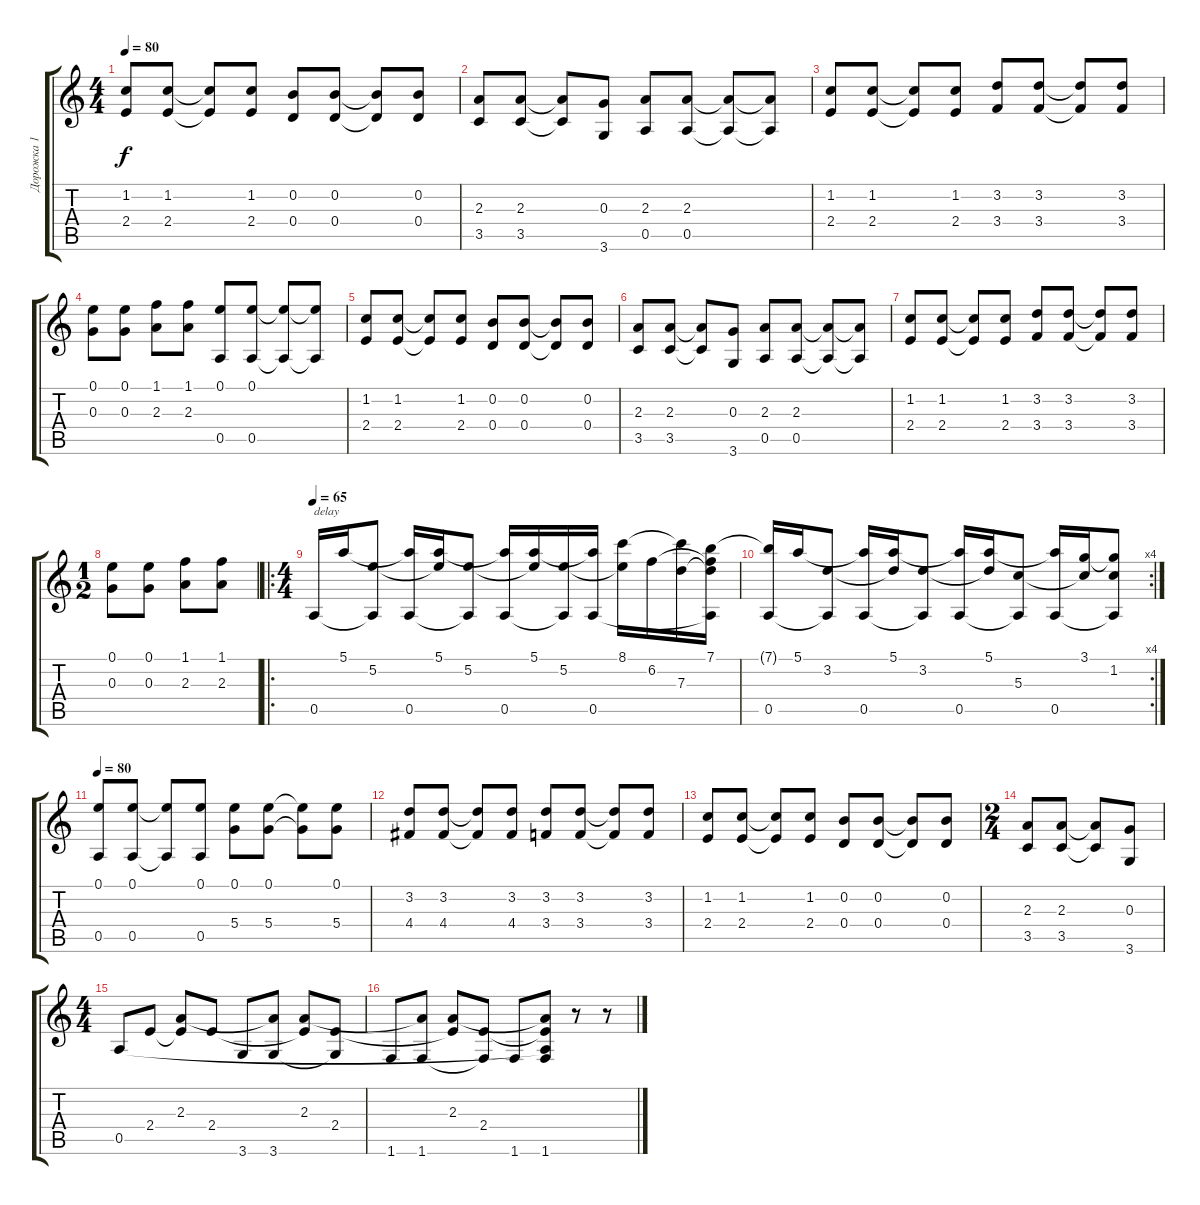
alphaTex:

\track ("Дорожка 1" "Дорожка 1") {instrument acousticguitarnylon}
\staff {score tabs}
\tuning (E4 B3 G3 D3 A2 E2) {hide}
\ts (4 4)
\tempo 80
\clef g2
\ks c
(1.2 2.4).8{dy f instrument acousticguitarnylon} (1.2 2.4).8 (1.2{t} 2.4{t}).8 (1.2 2.4).8 (0.2 0.4).8 (0.2 0.4).8 (0.2{t} 0.4{t}).8 (0.2 0.4).8 |
(2.3 3.5).8 (2.3 3.5).8 (2.3{t} 3.5{t}).8 (0.3 3.6).8 (2.3 0.5).8 (2.3 0.5).8 (2.3{t} 0.5{t}).8 (2.3{t} 0.5{t}).8 |
(1.2 2.4).8 (1.2 2.4).8 (1.2{t} 2.4{t}).8 (1.2 2.4).8 (3.2 3.4).8 (3.2 3.4).8 (3.2{t} 3.4{t}).8 (3.2 3.4).8 |
(0.1 0.3).8 (0.1 0.3).8 (1.1 2.3).8 (1.1 2.3).8 (0.1 0.5).8 (0.1 0.5).8 (0.1{t} 0.5{t}).8 (0.1{t} 0.5{t}).8 |
(1.2 2.4).8 (1.2 2.4).8 (1.2{t} 2.4{t}).8 (1.2 2.4).8 (0.2 0.4).8 (0.2 0.4).8 (0.2{t} 0.4{t}).8 (0.2 0.4).8 |
(2.3 3.5).8 (2.3 3.5).8 (2.3{t} 3.5{t}).8 (0.3 3.6).8 (2.3 0.5).8 (2.3 0.5).8 (2.3{t} 0.5{t}).8 (2.3{t} 0.5{t}).8 |
(1.2 2.4).8 (1.2 2.4).8 (1.2{t} 2.4{t}).8 (1.2 2.4).8 (3.2 3.4).8 (3.2 3.4).8 (3.2{t} 3.4{t}).8 (3.2 3.4).8 |
\ts (1 2)
(0.1 0.3).8 (0.1 0.3).8 (1.1 2.3).8 (1.1 2.3).8 |
\ro
\ts (4 4)
\tempo 65
0.5.16{txt "delay"} 5.1.16 (5.2 0.5{t}).8 (5.1{t} 0.5).16 (5.1 5.2{t}).16 (5.2 0.5{t}).8 (5.1{t} 0.5).16 (5.1 5.2{t}).16 (5.2 0.5{t}).16 (5.1{t} 0.5).16 (8.1 5.2{t}).16 6.2.16 (8.1{t} 7.3).16 (7.1 6.2{t} 7.3{t} 0.5{t}).16 |
\rc 4
(7.1{t} 0.5).16 5.1.16 (3.2 0.5{t}).8 (5.1{t} 0.5).16 (5.1 3.2{t}).16 (3.2 0.5{t}).8 (5.1{t} 0.5).16 (5.1 3.2{t}).16 (5.3 0.5{t}).8 (5.1{t} 0.5).16 (3.1 5.3{t}).16 (3.1{t} 1.2 0.5{t}).8 |
\tempo 80
(0.1 0.5).8 (0.1 0.5).8 (0.1{t} 0.5{t}).8 (0.1 0.5).8 (0.1 5.4).8 (0.1 5.4).8 (0.1{t} 5.4{t}).8 (0.1 5.4).8 |
(3.2 4.4).8 (3.2 4.4).8 (3.2{t} 4.4{t}).8 (3.2 4.4).8 (3.2 3.4).8 (3.2 3.4).8 (3.2{t} 3.4{t}).8 (3.2 3.4).8 |
(1.2 2.4).8 (1.2 2.4).8 (1.2{t} 2.4{t}).8 (1.2 2.4).8 (0.2 0.4).8 (0.2 0.4).8 (0.2{t} 0.4{t}).8 (0.2 0.4).8 |
\ts (2 4)
(2.3 3.5).8 (2.3 3.5).8 (2.3{t} 3.5{t}).8 (0.3 3.6).8 |
\ts (4 4)
0.5.8 2.4.8 (2.3 2.4{t}).8 2.4.8 3.6.8 (2.3{t} 3.6).8 (2.3 2.4{t}).8 (2.4 3.6{t}).8 |
1.6.8 (2.3{t} 1.6).8 (2.3 2.4{t}).8 (2.4 1.6{t}).8 1.6.8 (2.3{t} 2.4{t} 0.5{t} 1.6).8 r.8 r.8
